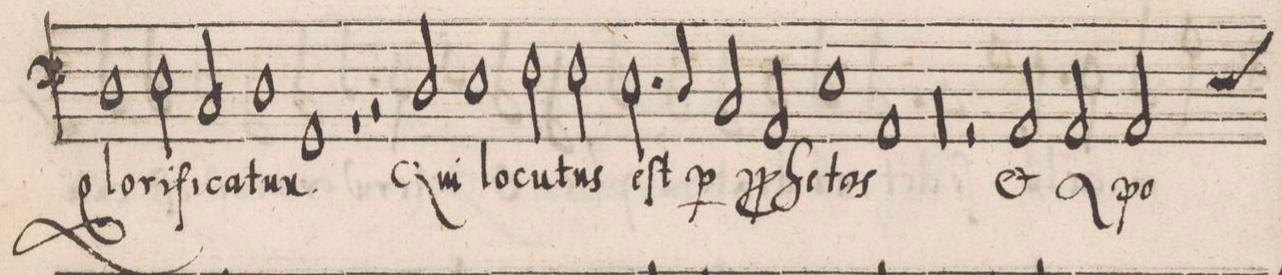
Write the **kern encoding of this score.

**kern	**text
*I"BASSVS	*
*clefF4	*
*k[]	*
*met(C|)	*
*M2/1	*
1D\	-glo-
2E\	-ri-
2C/	-fi-
=121-	=121-
1D\	-ca-
1GG/	-tur
=122-	=122-
1r	.
2r	.
2D/	Qui
=123-	=123-
1E\	lo-
2F\	-cu-
2F\	-tus
=124-	=124-
2.E\	eſt
4D/	p(er)
2C/	p(ro)-
2AA/	-phe-
=125-	=125-
1E\	-tas
1AA/	.
=126-	=126-
00r	.
=127-	=127-
=128-	=128-
2r	.
2AA/	e(t)
2AA/	a-
*custos:E	*
2AA/	-po-
=129-	=129-
*-	*-
